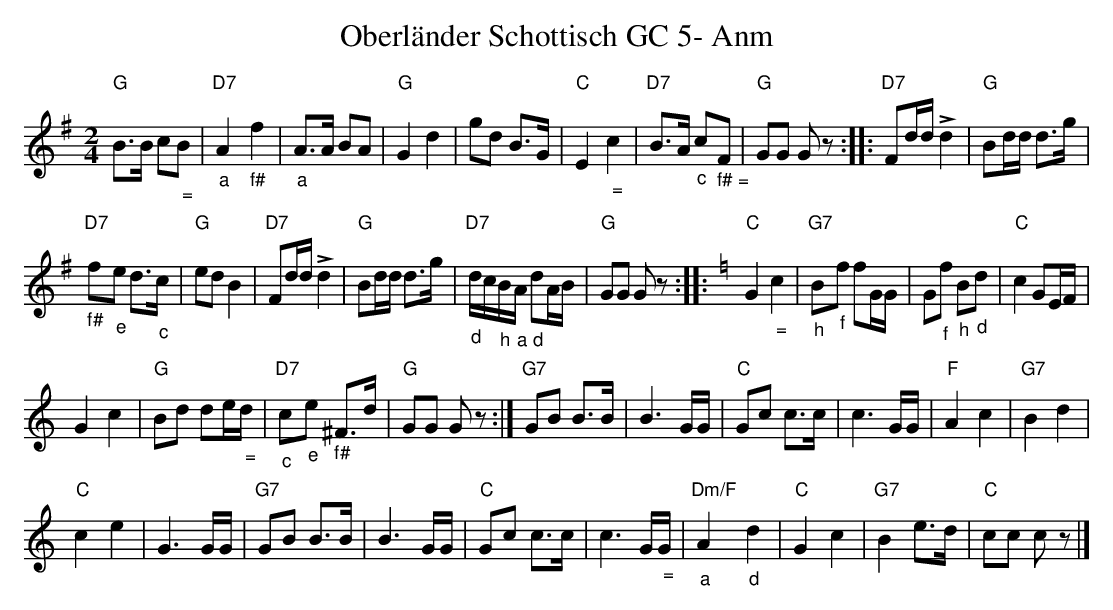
X:1
T:Oberl\"ander Schottisch GC 5- Anm
M:2/4
L:1/8
K:Gmaj%%MIDI gchordon
"G"B>B c"_ ="B | "D7""_a"A2"_f#"f2 | "_a"A>A BA | "G"G2d2 | gd B>G | "C"E2"_ ="c2 | "D7"B>A "_c"c"_ f# ="F | "G"GG Gz :: "D7"Fd/2d/2 !>!d2 | "G"Bd/2d/2 d>g |
"D7""_f#"f"_e"e d>"_c"c | "G"edB2 | "D7"Fd/2d/2 !>!d2 | "G"Bd/2d/2 d>g | "D7""_d"d/2c/2"_h"B/2"_a"A/2 "_d"dA/2B/2 | "G"GG Gz :: [K:Cmaj] "C"G2"_ ="c2 | "G7""_h"B"_f"f fG/2G/2 | G"_f"f "_h"B"_d"d | "C"c2 GE/2F/2 |
G2c2 | "G"Bd de/2"_ ="d/2 | "D7""_c"c"_e"e "_f#"^F>d | "G"GG Gz :| "G7"GB B>B | B3G/2G/2 | "C"Gc c>c | c3 G/2G/2 | "F"A2c2 | "G7"B2d2 |
"C"c2e2 | G3G/2G/2 | "G7"GB B>B | B3G/2G/2 | "C"Gc c>c | c3G/2"_ ="G/2 | "Dm/F""_a"A2"_d"d2 | "C"G2c2 | "G7"B2e>d | "C"cc cz |]
